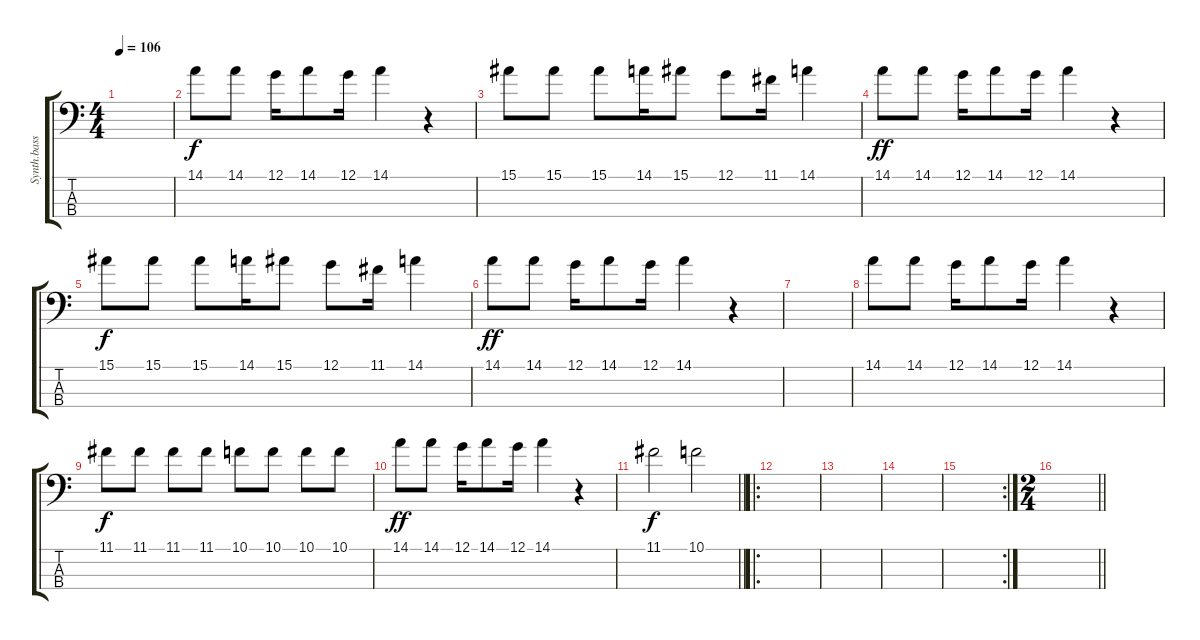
\track ("Synth.basso" "Synth.bass") {instrument synthbass1}
\staff {score tabs}
\tuning (G2 D2 A1 E1) {hide}
\ts (4 4)
\tempo 106
\clef f4
\ks c
|
14.1.8 14.1.8 12.1.16 14.1.8 12.1.16 14.1.4 r.4 |
15.1.8{dy f} 15.1.8 15.1.8 14.1.16 15.1.8 12.1.8 11.1.16 14.1.4 |
14.1.8{dy ff} 14.1.8 12.1.16 14.1.8 12.1.16 14.1.4 r.4 |
15.1.8{dy f} 15.1.8 15.1.8 14.1.16 15.1.8 12.1.8 11.1.16 14.1.4 |
14.1.8{dy ff} 14.1.8 12.1.16 14.1.8 12.1.16 14.1.4 r.4 |
|
14.1.8 14.1.8 12.1.16 14.1.8 12.1.16 14.1.4 r.4 |
11.1.8{dy f} 11.1.8 11.1.8 11.1.8 10.1.8 10.1.8 10.1.8 10.1.8 |
14.1.8{dy ff} 14.1.8 12.1.16 14.1.8 12.1.16 14.1.4 r.4 |
\barLineRight lightlight
11.1.2{dy f} 10.1.2 |
\ro
|
|
|
\rc 2
|
\ts (2 4)
\barLineRight lightlight
